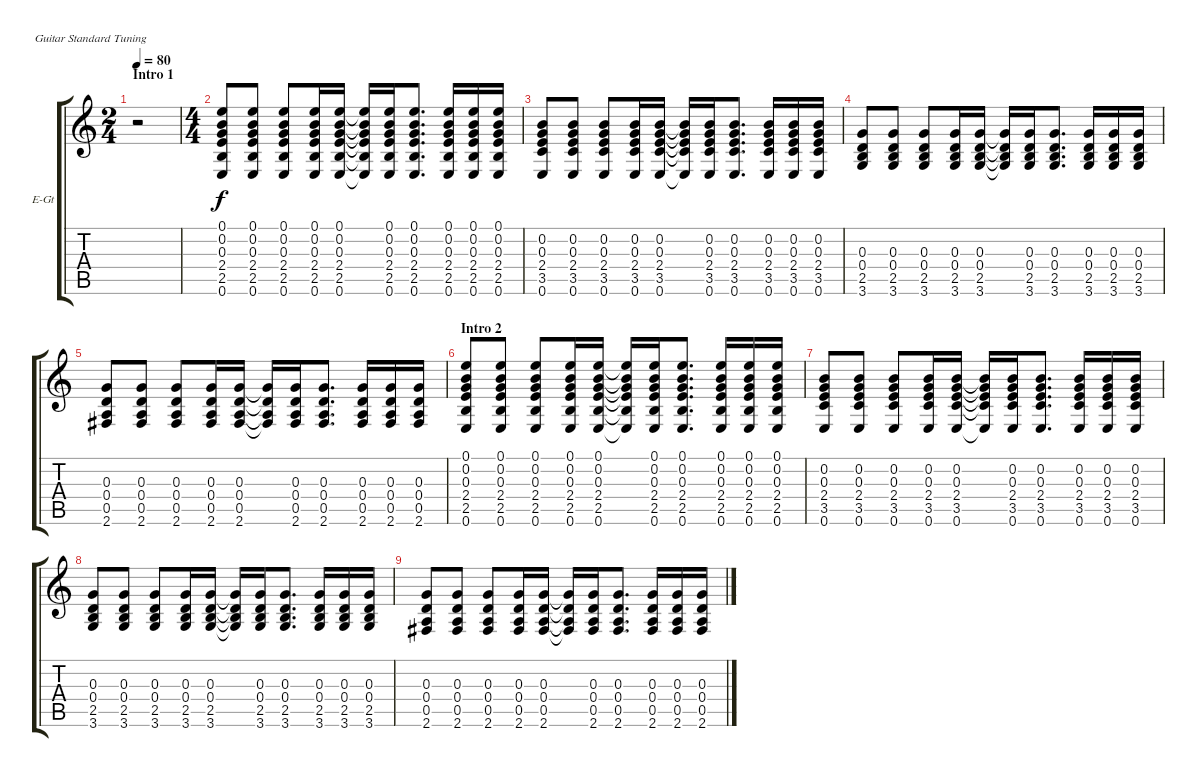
\bracketExtendMode groupsimilarinstruments
\firstSystemTrackNameOrientation horizontal
\otherSystemsTrackNameOrientation horizontal
\track ("Guitar 1 (Rythm)" "E-Gt") {instrument electricguitarclean}
\staff {score tabs}
\tuning (E4 B3 G3 D3 A2 E2)
\ts (2 4)
\section ("" "Intro 1")
\tempo 80
\clef g2
\ks c
r.2{dy f instrument electricguitarclean} |
\ts (4 4)
(0.1 0.2 0.3 2.4 2.5 0.6).8 (0.1 0.2 0.3 2.4 2.5 0.6).8 (0.1 0.2 0.3 2.4 2.5 0.6).8 (0.1 0.2 0.3 2.4 2.5 0.6).16 (0.1 0.2 0.3 2.4 2.5 0.6).16 (0.1{t} 0.2{t} 0.3{t} 2.4{t} 2.5{t} 0.6{t}).16 (0.1 0.2 0.3 2.4 2.5 0.6).16 (0.1 0.2 0.3 2.4 2.5 0.6).8{d} (0.1 0.2 0.3 2.4 2.5 0.6).16 (0.1 0.2 0.3 2.4 2.5 0.6).16 (0.1 0.2 0.3 2.4 2.5 0.6).16 |
(0.2 0.3 2.4 3.5 0.6).8 (0.2 0.3 2.4 3.5 0.6).8 (0.2 0.3 2.4 3.5 0.6).8 (0.2 0.3 2.4 3.5 0.6).16 (0.2 0.3 2.4 3.5 0.6).16 (0.2{t} 0.3{t} 2.4{t} 3.5{t} 0.6{t}).16 (0.2 0.3 2.4 3.5 0.6).16 (0.2 0.3 2.4 3.5 0.6).8{d} (0.2 0.3 2.4 3.5 0.6).16 (0.2 0.3 2.4 3.5 0.6).16 (0.2 0.3 2.4 3.5 0.6).16 |
(0.3 0.4 2.5 3.6).8 (0.3 0.4 2.5 3.6).8 (0.3 0.4 2.5 3.6).8 (0.3 0.4 2.5 3.6).16 (0.3 0.4 2.5 3.6).16 (0.3{t} 0.4{t} 2.5{t} 3.6{t}).16 (0.3 0.4 2.5 3.6).16 (0.3 0.4 2.5 3.6).8{d} (0.3 0.4 2.5 3.6).16 (0.3 0.4 2.5 3.6).16 (0.3 0.4 2.5 3.6).16 |
(0.3 0.4 0.5 2.6).8 (0.3 0.4 0.5 2.6).8 (0.3 0.4 0.5 2.6).8 (0.3 0.4 0.5 2.6).16 (0.3 0.4 0.5 2.6).16 (0.3{t} 0.4{t} 0.5{t} 2.6{t}).16 (0.3 0.4 0.5 2.6).16 (0.3 0.4 0.5 2.6).8{d} (0.3 0.4 0.5 2.6).16 (0.3 0.4 0.5 2.6).16 (0.3 0.4 0.5 2.6).16 |
\section ("" "Intro 2")
(0.1 0.2 0.3 2.4 2.5 0.6).8 (0.1 0.2 0.3 2.4 2.5 0.6).8 (0.1 0.2 0.3 2.4 2.5 0.6).8 (0.1 0.2 0.3 2.4 2.5 0.6).16 (0.1 0.2 0.3 2.4 2.5 0.6).16 (0.1{t} 0.2{t} 0.3{t} 2.4{t} 2.5{t} 0.6{t}).16 (0.1 0.2 0.3 2.4 2.5 0.6).16 (0.1 0.2 0.3 2.4 2.5 0.6).8{d} (0.1 0.2 0.3 2.4 2.5 0.6).16 (0.1 0.2 0.3 2.4 2.5 0.6).16 (0.1 0.2 0.3 2.4 2.5 0.6).16 |
(0.2 0.3 2.4 3.5 0.6).8 (0.2 0.3 2.4 3.5 0.6).8 (0.2 0.3 2.4 3.5 0.6).8 (0.2 0.3 2.4 3.5 0.6).16 (0.2 0.3 2.4 3.5 0.6).16 (0.2{t} 0.3{t} 2.4{t} 3.5{t} 0.6{t}).16 (0.2 0.3 2.4 3.5 0.6).16 (0.2 0.3 2.4 3.5 0.6).8{d} (0.2 0.3 2.4 3.5 0.6).16 (0.2 0.3 2.4 3.5 0.6).16 (0.2 0.3 2.4 3.5 0.6).16 |
(0.3 0.4 2.5 3.6).8 (0.3 0.4 2.5 3.6).8 (0.3 0.4 2.5 3.6).8 (0.3 0.4 2.5 3.6).16 (0.3 0.4 2.5 3.6).16 (0.3{t} 0.4{t} 2.5{t} 3.6{t}).16 (0.3 0.4 2.5 3.6).16 (0.3 0.4 2.5 3.6).8{d} (0.3 0.4 2.5 3.6).16 (0.3 0.4 2.5 3.6).16 (0.3 0.4 2.5 3.6).16 |
(0.3 0.4 0.5 2.6).8 (0.3 0.4 0.5 2.6).8 (0.3 0.4 0.5 2.6).8 (0.3 0.4 0.5 2.6).16 (0.3 0.4 0.5 2.6).16 (0.3{t} 0.4{t} 0.5{t} 2.6{t}).16 (0.3 0.4 0.5 2.6).16 (0.3 0.4 0.5 2.6).8{d} (0.3 0.4 0.5 2.6).16 (0.3 0.4 0.5 2.6).16 (0.3 0.4 0.5 2.6).16
